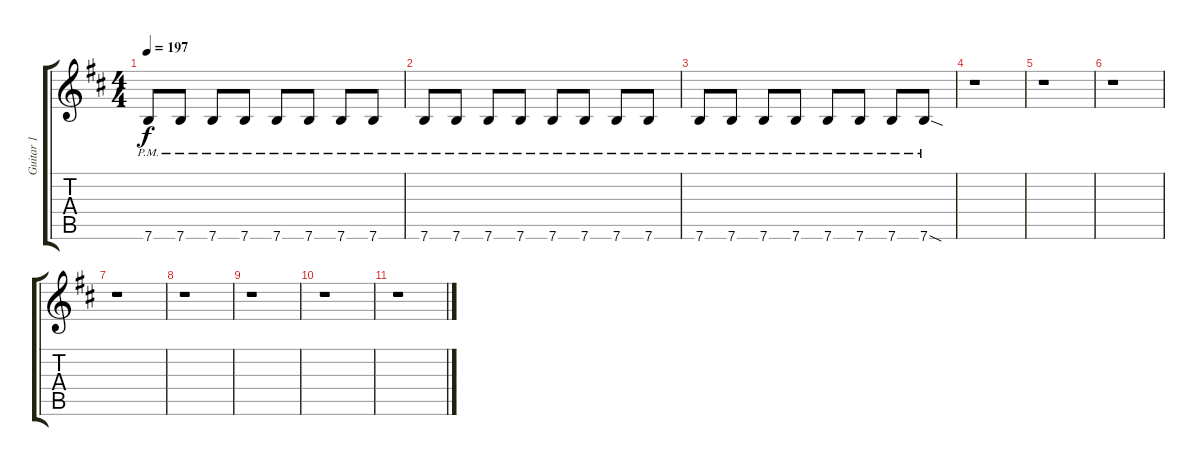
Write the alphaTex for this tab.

\track ("Guitar 1" "Guitar 1") {instrument distortionguitar}
\staff {score tabs}
\tuning (E4 B3 G3 D3 A2 E2) {hide}
\ts (4 4)
\tempo 197
\clef g2
\ks d
7.6{pm}.8{dy f} 7.6{pm}.8 7.6{pm}.8 7.6{pm}.8 7.6{pm}.8 7.6{pm}.8 7.6{pm}.8 7.6{pm}.8 |
7.6{pm}.8 7.6{pm}.8 7.6{pm}.8 7.6{pm}.8 7.6{pm}.8 7.6{pm}.8 7.6{pm}.8 7.6{pm}.8 |
7.6{pm}.8 7.6{pm}.8 7.6{pm}.8 7.6{pm}.8 7.6{pm}.8 7.6{pm}.8 7.6{pm}.8 7.6{sod pm}.8 |
r.1 |
r.1 |
r.1 |
r.1 |
r.1 |
r.1 |
r.1 |
r.1
